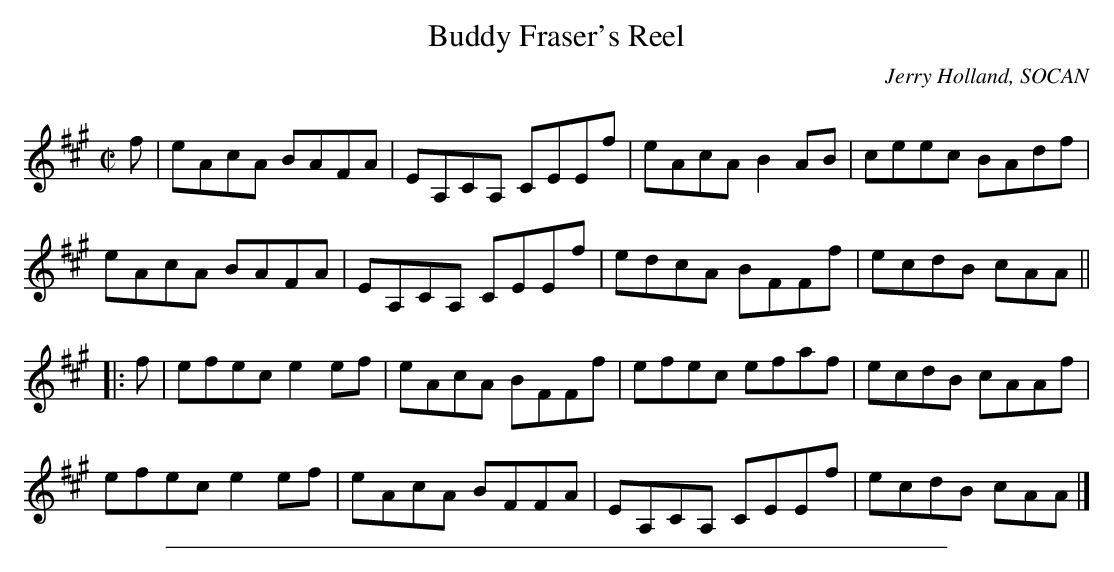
X:1
T: Buddy Fraser's Reel
C:Jerry Holland, SOCAN
Q:333
L:1/8
M:C|
K:A
f|eAcA BAFA|EA,CA, CEEf|eAcA B2 AB|ceec BAdf|!
eAcA BAFA|EA,CA, CEEf|edcA BFFf|ecdB cAA||!
|:f|efec e2 ef|eAcA BFFf|efec efaf|ecdB cAAf|!
efec e2 ef|eAcA BFFA|EA,CA, CEEf|ecdB cAA|]!
